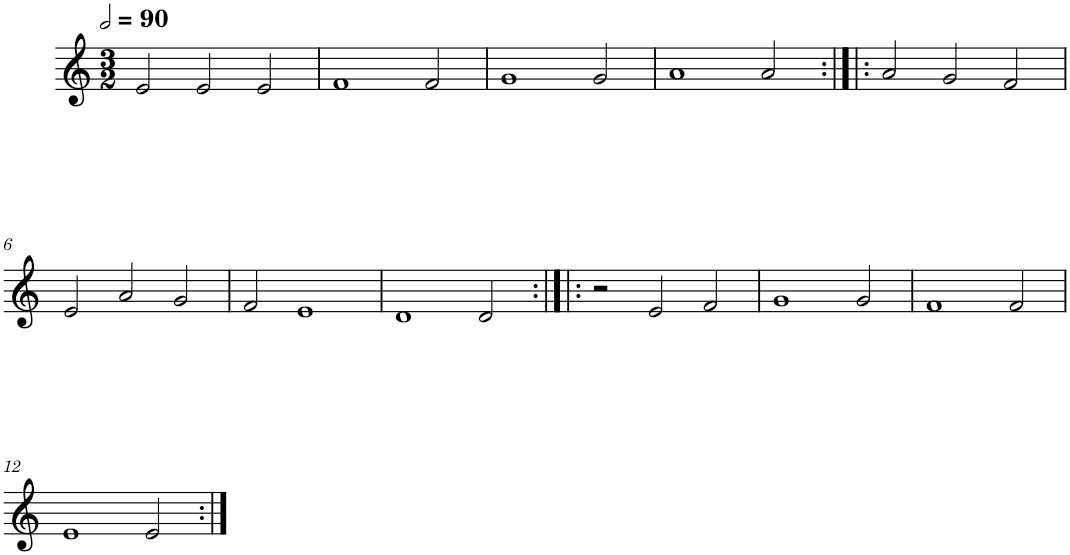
**kern
*part1
*staff1
*I"Quatre parties
*clefG2
*k[]
*M3/2
*MM180
=1
2e/
2e/
2e/
=2
1f
2f/
=3
1g
2g/
=4
1a
2a/
=5:|!|:
2a/
2g/
2f/
!!LO:LB:g=z
=6
2e/
2a/
2g/
=7
2f/
1e
=8
1d
2d/
=9:|!|:
2r
2e/
2f/
=10
1g
2g/
=11
1f
2f/
!!LO:LB:g=z
=12
1e
2e/
=:|!
*-
